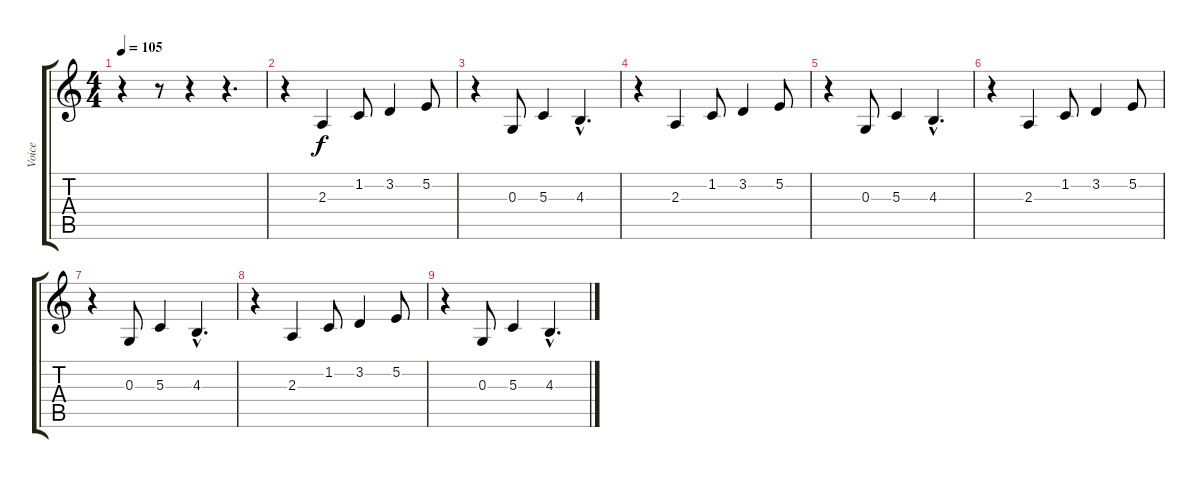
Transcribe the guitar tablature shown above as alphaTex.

\track ("Voice" "Voice") {instrument lead2sawtooth}
\staff {score tabs}
\tuning (E4 B3 G3 D3 A2 E2) {hide}
\ts (4 4)
\tempo 105
\clef g2
\ks c
r.4{dy f} r.8 r.4 r.4{d} |
r.4 2.3.4 1.2.8 3.2.4 5.2.8 |
r.4 0.3.8 5.3.4 4.3{hac}.4{d} |
r.4 2.3.4 1.2.8 3.2.4 5.2.8 |
r.4 0.3.8 5.3.4 4.3{hac}.4{d} |
r.4 2.3.4 1.2.8 3.2.4 5.2.8 |
r.4 0.3.8 5.3.4 4.3{hac}.4{d} |
r.4 2.3.4 1.2.8 3.2.4 5.2.8 |
r.4 0.3.8 5.3.4 4.3{hac}.4{d}
